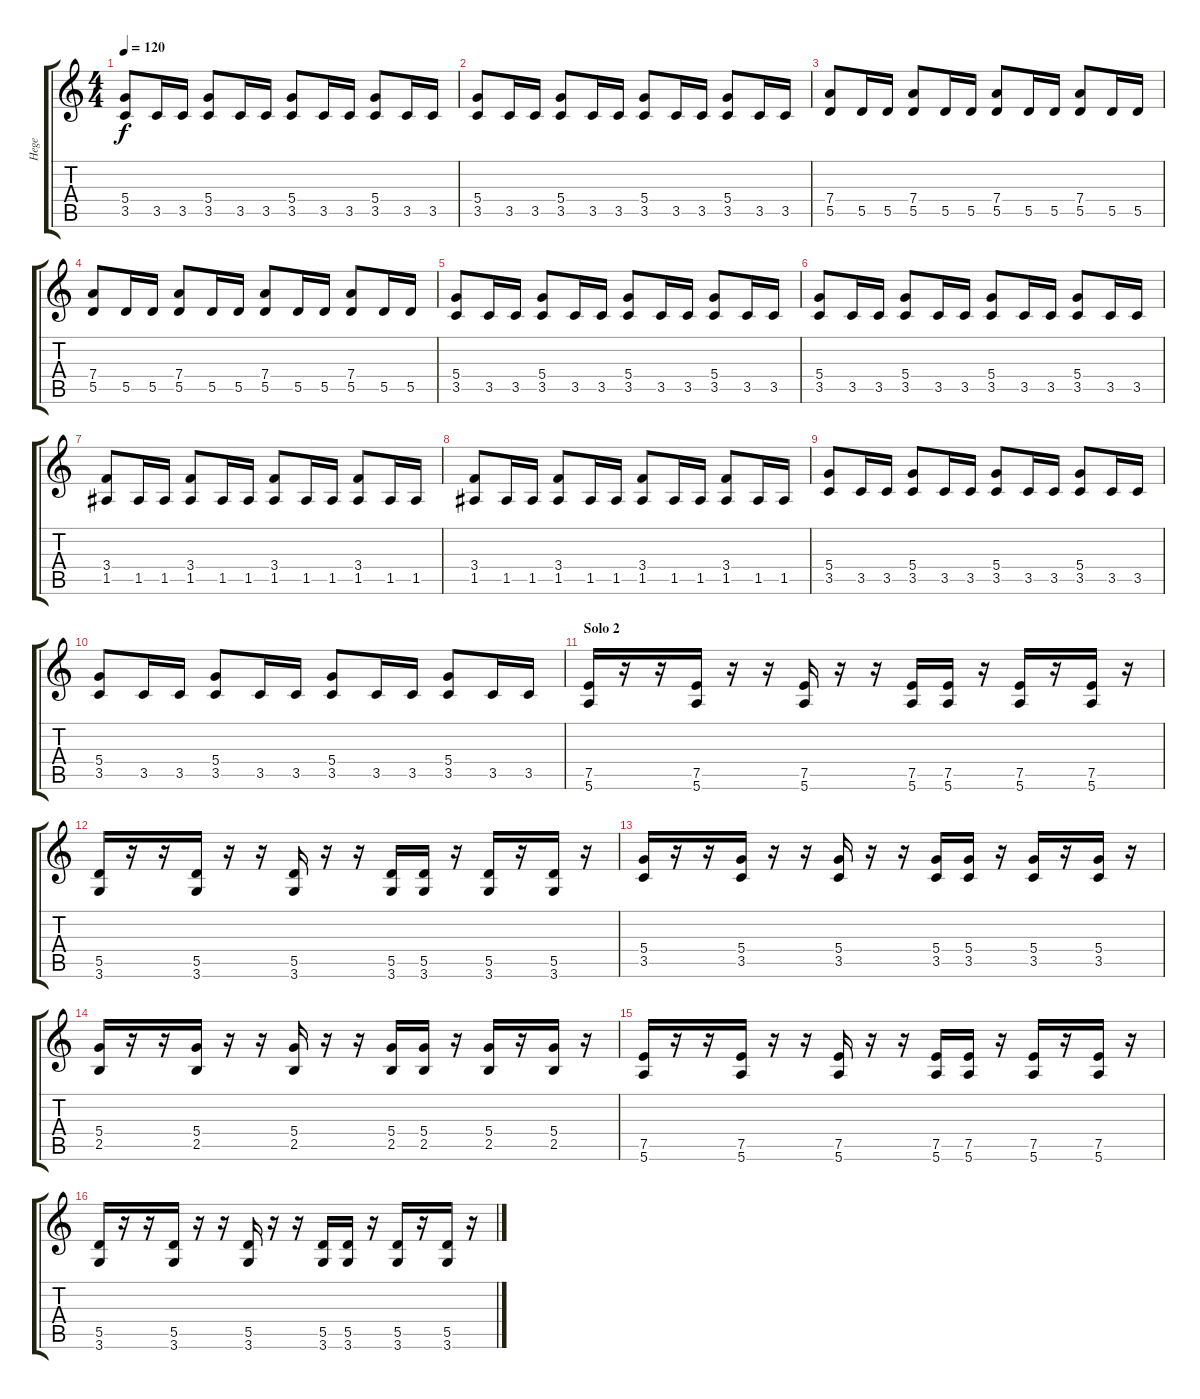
\track ("Hege" "Hege") {instrument distortionguitar}
\staff {score tabs}
\tuning (E4 B3 G3 D3 A2 E2) {hide}
\ts (4 4)
\tempo 120
\clef g2
\ks c
(5.4 3.5).8{dy f} 3.5.16 3.5.16 (5.4 3.5).8 3.5.16 3.5.16 (5.4 3.5).8 3.5.16 3.5.16 (5.4 3.5).8 3.5.16 3.5.16 |
(5.4 3.5).8 3.5.16 3.5.16 (5.4 3.5).8 3.5.16 3.5.16 (5.4 3.5).8 3.5.16 3.5.16 (5.4 3.5).8 3.5.16 3.5.16 |
(7.4 5.5).8 5.5.16 5.5.16 (7.4 5.5).8 5.5.16 5.5.16 (7.4 5.5).8 5.5.16 5.5.16 (7.4 5.5).8 5.5.16 5.5.16 |
(7.4 5.5).8 5.5.16 5.5.16 (7.4 5.5).8 5.5.16 5.5.16 (7.4 5.5).8 5.5.16 5.5.16 (7.4 5.5).8 5.5.16 5.5.16 |
(5.4 3.5).8 3.5.16 3.5.16 (5.4 3.5).8 3.5.16 3.5.16 (5.4 3.5).8 3.5.16 3.5.16 (5.4 3.5).8 3.5.16 3.5.16 |
(5.4 3.5).8 3.5.16 3.5.16 (5.4 3.5).8 3.5.16 3.5.16 (5.4 3.5).8 3.5.16 3.5.16 (5.4 3.5).8 3.5.16 3.5.16 |
(3.4 1.5).8 1.5.16 1.5.16 (3.4 1.5).8 1.5.16 1.5.16 (3.4 1.5).8 1.5.16 1.5.16 (3.4 1.5).8 1.5.16 1.5.16 |
(3.4 1.5).8 1.5.16 1.5.16 (3.4 1.5).8 1.5.16 1.5.16 (3.4 1.5).8 1.5.16 1.5.16 (3.4 1.5).8 1.5.16 1.5.16 |
(5.4 3.5).8 3.5.16 3.5.16 (5.4 3.5).8 3.5.16 3.5.16 (5.4 3.5).8 3.5.16 3.5.16 (5.4 3.5).8 3.5.16 3.5.16 |
(5.4 3.5).8 3.5.16 3.5.16 (5.4 3.5).8 3.5.16 3.5.16 (5.4 3.5).8 3.5.16 3.5.16 (5.4 3.5).8 3.5.16 3.5.16 |
\section ("" "Solo 2")
(7.5 5.6).16 r.16 r.16 (7.5 5.6).16 r.16 r.16 (7.5 5.6).16 r.16 r.16 (7.5 5.6).16 (7.5 5.6).16 r.16 (7.5 5.6).16 r.16 (7.5 5.6).16 r.16 |
(5.5 3.6).16 r.16 r.16 (5.5 3.6).16 r.16 r.16 (5.5 3.6).16 r.16 r.16 (5.5 3.6).16 (5.5 3.6).16 r.16 (5.5 3.6).16 r.16 (5.5 3.6).16 r.16 |
(5.4 3.5).16 r.16 r.16 (5.4 3.5).16 r.16 r.16 (5.4 3.5).16 r.16 r.16 (5.4 3.5).16 (5.4 3.5).16 r.16 (5.4 3.5).16 r.16 (5.4 3.5).16 r.16 |
(5.4 2.5).16 r.16 r.16 (5.4 2.5).16 r.16 r.16 (5.4 2.5).16 r.16 r.16 (5.4 2.5).16 (5.4 2.5).16 r.16 (5.4 2.5).16 r.16 (5.4 2.5).16 r.16 |
(7.5 5.6).16 r.16 r.16 (7.5 5.6).16 r.16 r.16 (7.5 5.6).16 r.16 r.16 (7.5 5.6).16 (7.5 5.6).16 r.16 (7.5 5.6).16 r.16 (7.5 5.6).16 r.16 |
(5.5 3.6).16 r.16 r.16 (5.5 3.6).16 r.16 r.16 (5.5 3.6).16 r.16 r.16 (5.5 3.6).16 (5.5 3.6).16 r.16 (5.5 3.6).16 r.16 (5.5 3.6).16 r.16
